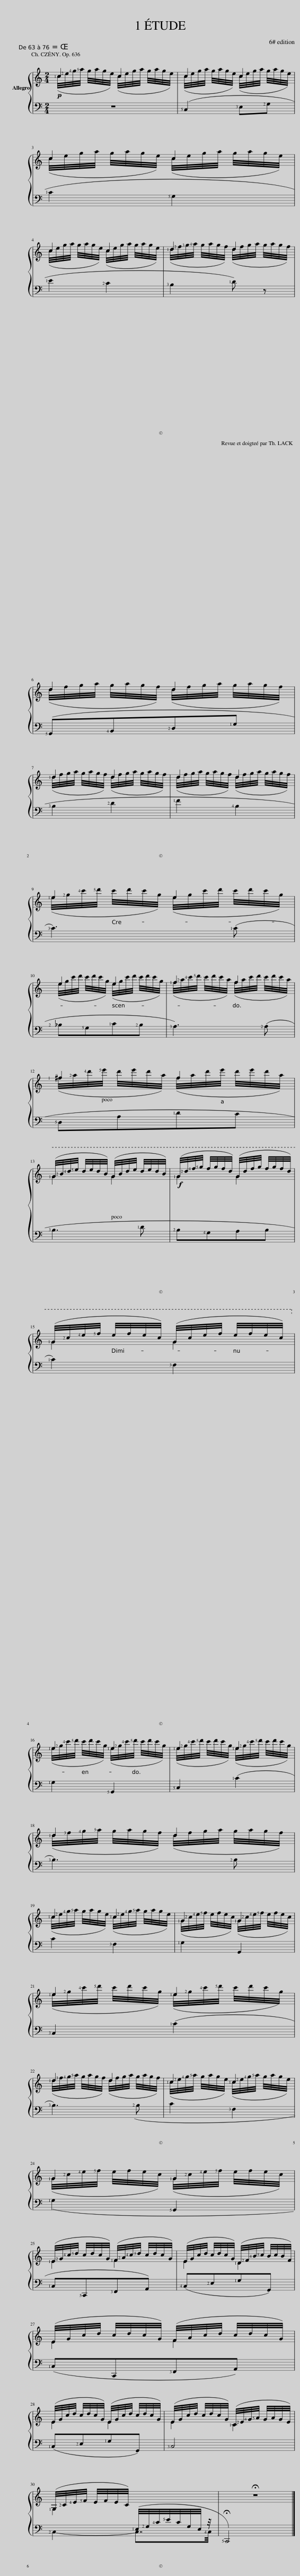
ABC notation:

X:1
%%score { ( 1 2 ) | ( 3 4 ) }
L:1/8
M:2/4
I:linebreak $
K:C
V:1 treble
V:2 treble
V:3 bass
V:4 bass
V:1
!p! (!1!c/4!2!e/4!4!g/4!5!a/4 g/4a/4g/4e/4) (c/4e/4g/4a/4 g/4a/4g/4e/4) | (c/4e/4g/4a/4 g/4a/4g/4e/4) (c/4e/4g/4a/4 g/4a/4g/4)e/4 |$ (c/4e/4g/4a/4 g/4a/4g/4e/4) (c/4e/4g/4a/4 g/4a/4g/4e/4) |$ (c/4e/4g/4a/4 g/4a/4g/4e/4) (c/4e/4g/4a/4 g/4a/4g/4e/4) | (!1!d/4!2!f/4!3!g/4!4!a/4 g/4a/4g/4f/4) (d/4f/4g/4a/4 g/4a/4g/4f/4) |$ %5
 (d/4f/4g/4a/4 g/4a/4g/4f/4) (d/4f/4g/4a/4 g/4a/4g/4f/4) |$ (!1!d/4f/4g/4a/4 g/4a/4g/4f/4) (d/4f/4g/4a/4 g/4a/4g/4f/4) | (d/4f/4g/4a/4 g/4a/4g/4f/4) (d/4f/4g/4a/4 g/4a/4g/4f/4) |$ (!1!e/4!2!g/4!4!c'/4!5!d'/4 c'/4d'/4c'/4g/4) (e/4g/4c'/4d'/4 c'/4d'/4c'/4g/4) |$ (e/4g/4c'/4d'/4 c'/4d'/4c'/4g/4) (e/4g/4c'/4d'/4 c'/4d'/4c'/4g/4) | %10
 (!1!f/4!2!a/4!4!c'/4!5!d'/4 c'/4d'/4c'/4a/4) (f/4a/4c'/4d'/4 c'/4d'/4c'/4a/4) |$ (!1!^f/4!2!a/4!4!d'/4!5!e'/4 d'/4e'/4d'/4a/4) (f/4a/4d'/4e'/4 d'/4e'/4d'/4a/4) |$ (!1!G/4!2!B/4!4!d/4!5!e/4 d/4e/4d/4B/4) (G/4B/4d/4e/4 d/4e/4d/4B/4) |!f! (!1!G/4!2!d/4!4!f/4!5!g/4 f/4g/4f/4d/4) (G/4d/4f/4g/4 f/4g/4f/4d/4) |$ (!1!G/4!2!c/4!4!e/4!5!f/4 e/4f/4e/4c/4) (G/4c/4e/4f/4 e/4f/4e/4c/4) |$ %15
 (!1!e/4!2!g/4!4!c'/4!5!d'/4 c'/4d'/4c'/4g/4) (!1!e/4!2!g/4!4!c'/4!5!d'/4 c'/4d'/4c'/4g/4) | (!1!e/4!2!g/4!4!c'/4!5!d'/4 c'/4d'/4c'/4g/4) (!1!e/4!2!g/4!4!c'/4!5!d'/4 c'/4d'/4c'/4g/4) |$ (!1!d/4!3!f/4!4!g/4!5!a/4 g/4a/4g/4f/4) (d/4f/4g/4a/4 g/4a/4g/4f/4) |$ (!1!c/4!2!e/4!4!g/4!5!a/4 g/4a/4g/4e/4) (!1!c/4!2!e/4!4!g/4!5!a/4 g/4a/4g/4e/4) | (!1!G/4!2!c/4!4!e/4!5!f/4 e/4f/4e/4c/4) (!1!G/4!2!c/4!4!e/4!5!f/4 e/4f/4e/4c/4) |$ %20
 (!1!e/4!2!g/4!4!c'/4!5!d'/4 c'/4d'/4c'/4g/4) (!1!e/4!2!g/4!4!c'/4!5!d'/4 c'/4d'/4c'/4g/4) |$ (!1!d/4!3!f/4!4!g/4!5!a/4 g/4a/4g/4f/4) (d/4f/4g/4a/4 g/4a/4g/4f/4) | (!1!c/4!2!e/4!4!g/4!5!a/4 g/4a/4g/4e/4) (!1!c/4!2!e/4!4!g/4!5!a/4 g/4a/4g/4e/4) |$ (!1!G/4!2!c/4!4!e/4!5!f/4 e/4f/4e/4c/4) (!1!G/4!2!c/4!4!e/4!5!f/4 e/4f/4e/4c/4) |$ (!1!E/4!2!G/4!4!c/4!5!d/4 c/4d/4c/4G/4) (!1!F/4!2!A/4!4!c/4!5!d/4 c/4d/4c/4G/4) | %25
 (E/4G/4c/4d/4 c/4d/4c/4G/4) (!1!D/4!2!F/4!4!B/4!5!c/4 B/4c/4B/4F/4) |$ (E/4G/4c/4d/4 c/4d/4c/4G/4) (F/4A/4c/4d/4 c/4d/4c/4G/4) |$ (E/4G/4c/4d/4 c/4d/4c/4G/4) (E/4G/4c/4d/4 c/4d/4c/4G/4) | (E/4G/4c/4d/4 c/4d/4c/4G/4) (!1!C/4!2!E/4!4!G/4!5!A/4 G/4A/4G/4E/4) |$ (!1!G,/4!2!C/4!4!E/4!5!F/4 E/4F/4E/4C/4) x2 | %30
 !fermata!z4 |] %31
V:2
 c2 c2 | c2 c2 |$ c2 c2 |$ c2 c2 | d2 d2 |$ %5
 d2 d2 |$ d2 d2 | d2 d2 |$ e2 e2 |$ e2 e2 | %10
 f2 f2 |$ ^f2 f2 |$ G2 G2 | G2 G2 |$ G2 G2 |$ %15
 e2 e2 | e2 e2 |$ d2 d2 |$ c2 c2 | G2 G2 |$ %20
 e2 e2 |$ d2 d2 | c2 c2 |$ G2 G2 |$ E2 F2 | %25
 E2 D2 |$ E2 F2 |$ E2 E2 | E2 C2 |$ G,2 x2 | %30
 x4 |] %31
V:3
 z4 | (!5!C,2 !3!E,!2!G, |$ !1!C2 !5!G,2 |$ !1!E2 !2!C2 | !3!B,2 !1!D) z |$ %5
 (!5!G,,!4!B,,!2!D,!1!G, |$ !3!B,2 !2!D2 | !1!F2 !4!B,2 |$ !3!C3) (!1!C |$ !2!_B,!5!G,!1!C!2!B, | %10
 !3!A,3) (!2!A, |$ !5!D,A,!1!DC |$ !3!B,3 !1!D | !2!B,!4!G,A,B, |$ !1!C2) !3!F,2 |$ %15
 !1!G,2 !5!G,,2 | !5!C,2 (!1!C2 |$ !3!B,3) !2!B, |$ C2 !3!F,2 | !1!G,2 G,,2 |$ %20
 !3!C,2 (!1!C2 |$ !3!B,3) (!2!B, | C2 !3!F,2 |$ !1!G,2 !5!G,,2 |$ !1!C,!5!C,,!3!F,,A,,) | %25
 (!4!C,!2!E,!1!G,G,,) |$ (!1!C,C,,!3!F,,A,,) |$ (!1!C,!2!E,!1!G,G,,) | !3!C,4 |$ !2!C,2- C,7/4!4!C,/4 | %30
 !fermata!!5!C,,4 |] %31
V:4
 x4 | x4 |$ x4 |$ x4 | x4 |$ %5
 x4 |$ x4 | x4 |$ x4 |$ x4 | %10
 x4 |$ x4 |$ x4 | x4 |$ x4 |$ %15
 x4 | x4 |$ x4 |$ x4 | x4 |$ %20
 x4 |$ x4 | x4 |$ x4 |$ x4 | %25
 x4 |$ x4 |$ x4 | x4 |$ x2 !1!E,/4!2!G,/4!4!C/4!5!E/4C/4G,/4E,/4 z/4 | %30
 x4 |] %31
